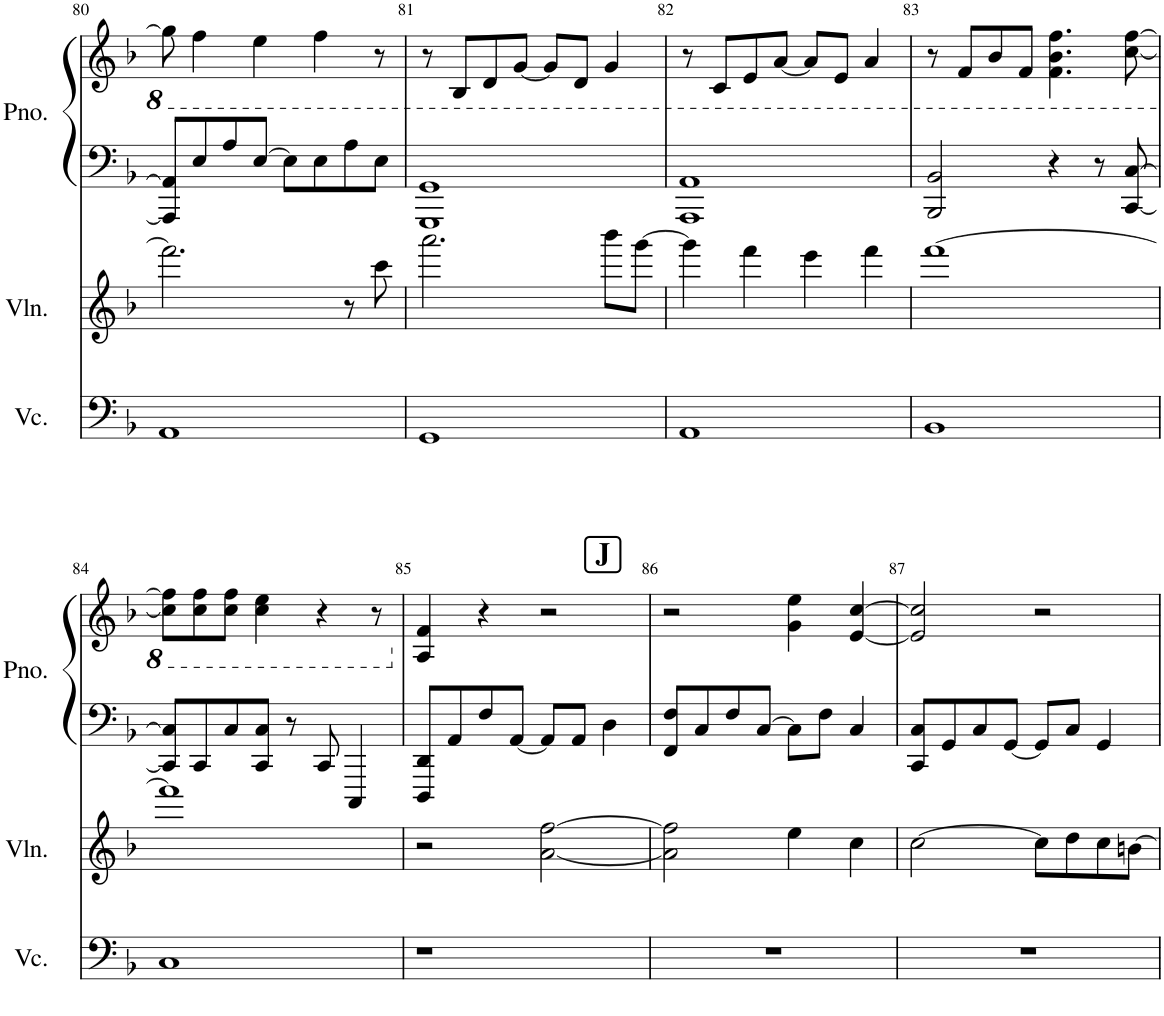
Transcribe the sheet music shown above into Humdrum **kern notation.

**kern	**kern	**kern	**kern
*part3	*part2	*part1	*part1
*staff4	*staff3	*staff2	*staff1
*I"Violoncello	*I"Violin	*I"Piano	*
*I'Vc.	*I'Vln.	*I'Pno.	*
!!LO:PB:g=z
*clefF4	*clefG2	*clefF4	*clefG2
*k[b-]	*k[b-]	*k[b-]	*k[b-]
*M4/4	*M4/4	*M4/4	*M4/4
=80	=80	=80	=80
1AA	2.fff\]	8AAA/] 8AA/]L	8g\]
.	.	8E/	4f\
.	.	8A/	.
.	.	[8E/J	4e\
.	.	8E\L]	.
.	.	8E\	4f\
.	8r	8A\	.
.	8ccc\	8E\J	8r
=81	=81	=81	=81
1GG	2.aaa\	1GGG 1GG	8r
.	.	.	8BB-/L
.	.	.	8D/
.	.	.	[8G/J
.	.	.	8G/L]
.	.	.	8D/J
.	8bbb-\L	.	4G/
.	[8ggg\J	.	.
=82	=82	=82	=82
1AA	4ggg\]	1AAA 1AA	8r
.	.	.	8C/L
.	4fff\	.	8E/
.	.	.	[8A/J
.	4eee\	.	8A/L]
.	.	.	8E/J
.	4fff\	.	4A/
=83	=83	=83	=83
1BB-	[1fff	2BBB-/ 2BB-/	8r
.	.	.	8F/L
.	.	.	8B-/
.	.	.	8F/J
.	.	4r	4.F\ 4.B-\ 4.f\
.	.	8r	.
.	.	[8CC/ [8C/	[8c\ [8f\
!!LO:LB:g=z
=84	=84	=84	=84
1C	1fff]	8CC/] 8C/]L	8c\] 8f\]L
.	.	8CC/	8c\ 8f\
.	.	8C/	8c\ 8f\J
.	.	8CC/ 8C/J	4c\ 4e\
.	.	8r	.
.	.	8CC/	4r
.	.	4CCC/	.
.	.	.	8r
!!LO:REH:place=s1:a:B:cj:fs=14:t=J:qo=3
=85	=85	=85	=85
1r	2r	8DDD/ 8DD/L	4A/ 4f/
.	.	8AA/	.
.	.	8F/	4r
.	.	[8AA/J	.
.	[2a\ [2ff\	8AA/L]	2r
.	.	8AA/J	.
.	.	4D\	.
=86	=86	=86	=86
1r	2a\] 2ff\]	8FF/ 8F/L	2r
.	.	8C/	.
.	.	8F/	.
.	.	[8C/J	.
.	4ee\	8C\L]	4g\ 4ee\
.	.	8F\J	.
.	4cc\	4C/	[4e/ [4cc/
=87	=87	=87	=87
1r	[2cc\	8CC/ 8C/L	2e/] 2cc/]
.	.	8GG/	.
.	.	8C/	.
.	.	[8GG/J	.
.	8cc\L]	8GG/L]	2r
.	8dd\	8C/J	.
.	8cc\	4GG/	.
.	[8bn\J	.	.
=	=	=	=
*-	*-	*-	*-
